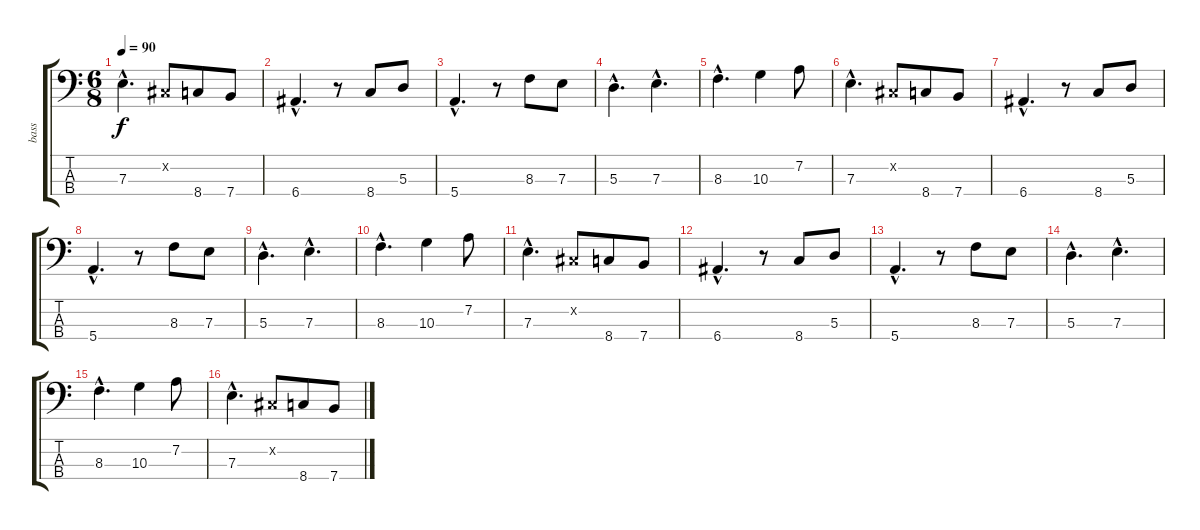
\track ("bass" "bass") {instrument fretlessbass}
\staff {score tabs}
\tuning (G2 D2 A1 E1) {hide}
\ts (6 8)
\tempo 90
\clef f4
\ks c
7.3{hac}.4{d dy f} -1.2{x}.8 8.4.8 7.4.8 |
6.4{hac}.4{d} r.8 8.4.8 5.3.8 |
5.4{hac}.4{d} r.8 8.3.8 7.3.8 |
5.3{hac}.4{d} 7.3{hac}.4{d} |
8.3{hac}.4{d} 10.3.4 7.2.8 |
7.3{hac}.4{d} -1.2{x}.8 8.4.8 7.4.8 |
6.4{hac}.4{d} r.8 8.4.8 5.3.8 |
5.4{hac}.4{d} r.8 8.3.8 7.3.8 |
5.3{hac}.4{d} 7.3{hac}.4{d} |
8.3{hac}.4{d} 10.3.4 7.2.8 |
7.3{hac}.4{d} -1.2{x}.8 8.4.8 7.4.8 |
6.4{hac}.4{d} r.8 8.4.8 5.3.8 |
5.4{hac}.4{d} r.8 8.3.8 7.3.8 |
5.3{hac}.4{d} 7.3{hac}.4{d} |
8.3{hac}.4{d} 10.3.4 7.2.8 |
7.3{hac}.4{d} -1.2{x}.8 8.4.8 7.4.8
